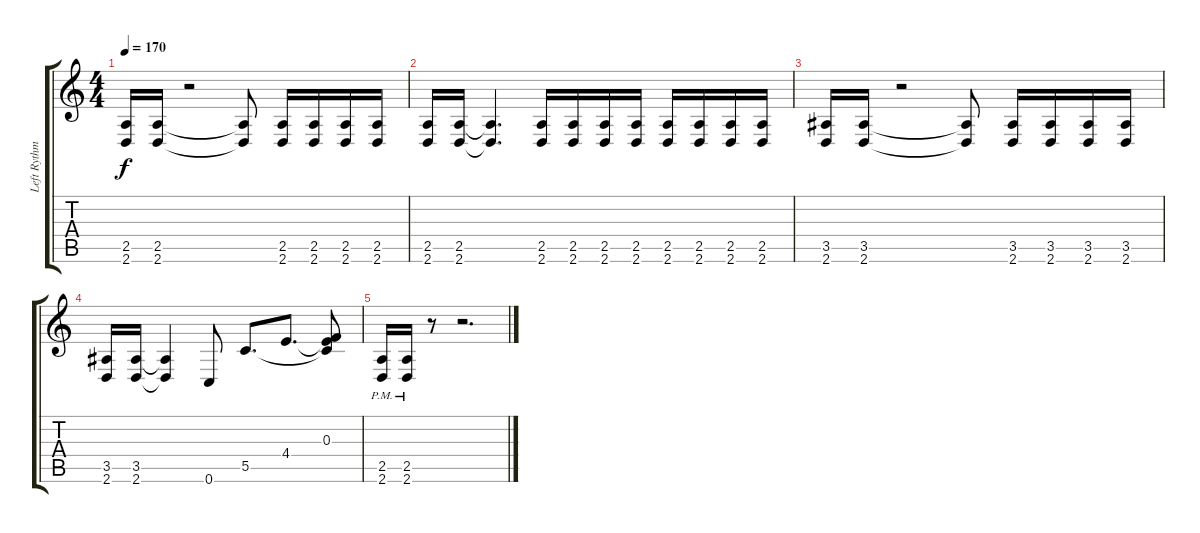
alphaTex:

\track ("Left Rythm Guitar" "Left Rythm") {instrument distortionguitar}
\staff {score tabs}
\tuning (D4 A3 F3 C3 G2 C2) {hide}
\ts (4 4)
\tempo 170
\clef g2
\ks c
(2.5 2.6).16{dy f} (2.5 2.6).16 r.2 (2.5{t} 2.6{t}).8 (2.5 2.6).16 (2.5 2.6).16 (2.5 2.6).16 (2.5 2.6).16 |
(2.5 2.6).16 (2.5 2.6).16 (2.5{t} 2.6{t}).4{d} (2.5 2.6).16 (2.5 2.6).16 (2.5 2.6).16 (2.5 2.6).16 (2.5 2.6).16 (2.5 2.6).16 (2.5 2.6).16 (2.5 2.6).16 |
(3.5 2.6).16 (3.5 2.6).16 r.2 (3.5{t} 2.6{t}).8 (3.5 2.6).16 (3.5 2.6).16 (3.5 2.6).16 (3.5 2.6).16 |
(3.5 2.6).16 (3.5 2.6).16 (3.5{t} 2.6{t}).4 0.6.8 5.5.8{d} 4.4.8{d} (0.3 4.4{t} 5.5{t}).8 |
(2.5{pm} 2.6{pm}).16 (2.5{pm} 2.6{pm}).16 r.8 r.2{d}
